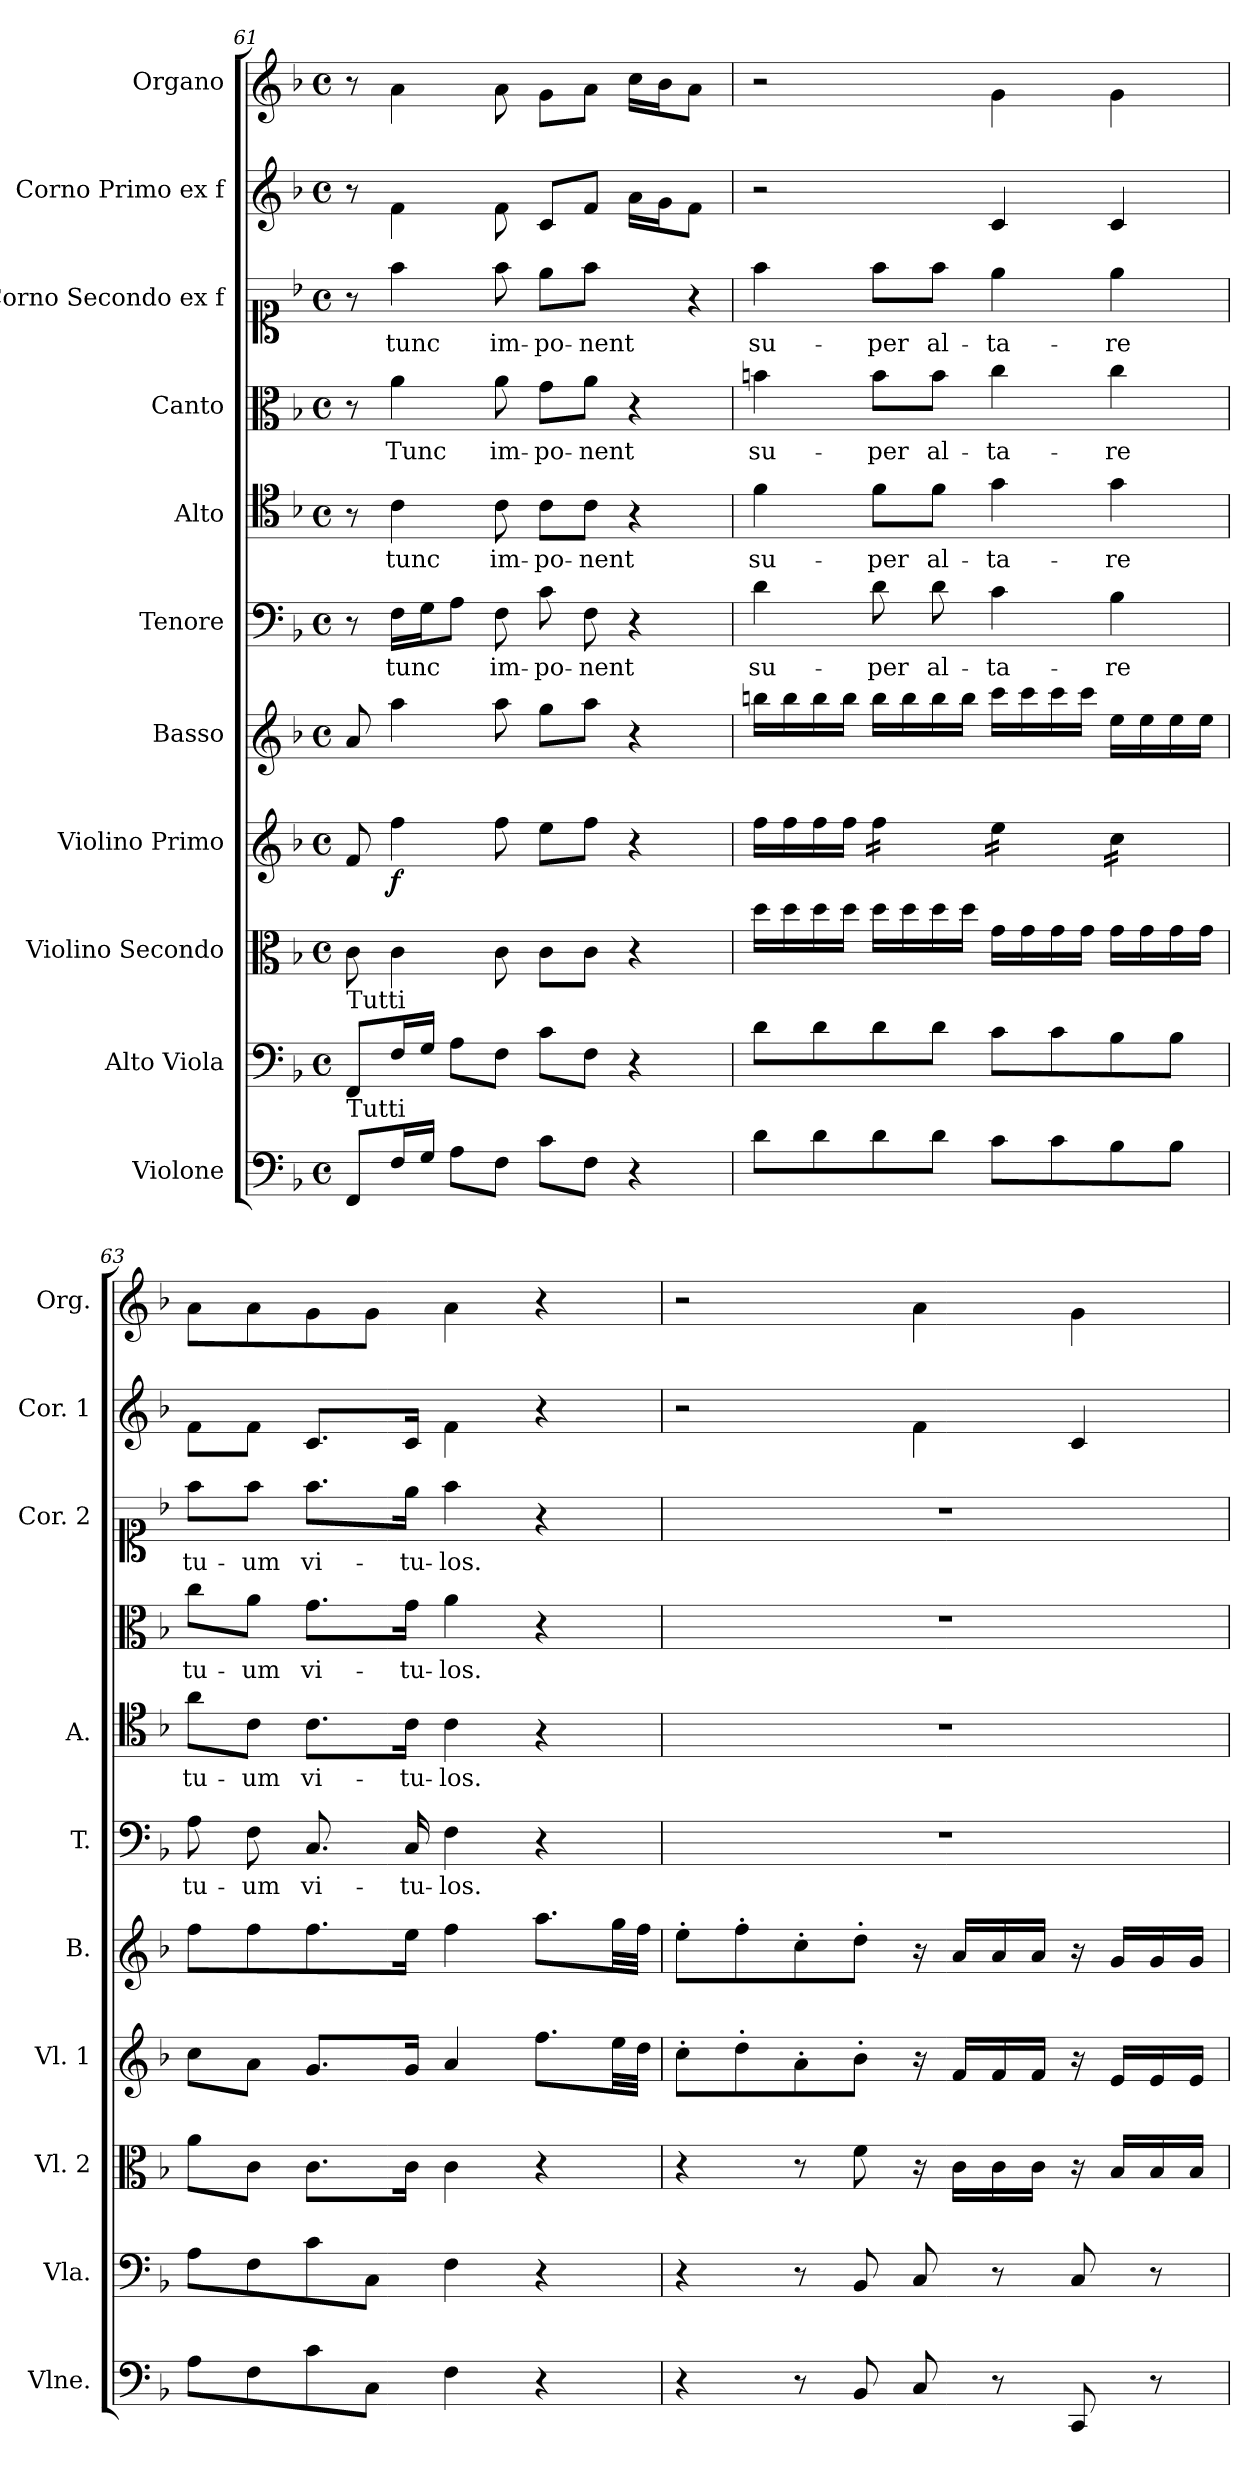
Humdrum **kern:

**kern	**kern	**kern	**kern	**dynam	**kern	**kern	**text	**kern	**text	**kern	**text	**kern	**text	**kern	**kern
*part11	*part10	*part9	*part8	*part8	*part7	*part6	*part6	*part5	*part5	*part4	*part4	*part3	*part3	*part2	*part1
*staff11	*staff10	*staff9	*staff8	*staff8	*staff7	*staff6	*staff6	*staff5	*staff5	*staff4	*staff4	*staff3	*staff3	*staff2	*staff1
*I"Violone	*I"Alto Viola	*I"Violino Secondo	*I"Violino Primo	*	*I"Basso	*I"Tenore	*	*I"Alto	*	*I"Canto	*	*I"Corno Secondo ex f	*	*I"Corno Primo ex f	*I"Organo
*I'Vlne.	*I'Vla.	*I'Vl. 2	*I'Vl. 1	*	*I'B.	*I'T.	*	*I'A.	*	*	*	*I'Cor. 2	*	*I'Cor. 1	*I'Org.
*clefF4	*clefF4	*clefC3	*clefG2	*	*clefG2	*clefF4	*	*clefC4	*	*clefC3	*	*clefC1	*	*clefG2	*clefG2
*	*ITrd7c12	*	*	*	*	*	*	*	*	*	*	*	*	*ITrd0c7	*ITrd0c7
*k[b-]	*k[b-]	*k[b-]	*k[b-]	*	*k[b-]	*k[b-]	*	*k[b-]	*	*k[b-]	*	*k[b-]	*	*k[b-]	*k[b-]
*M4/4	*M4/4	*M4/4	*M4/4	*	*M4/4	*M4/4	*	*M4/4	*	*M4/4	*	*M4/4	*	*M4/4	*M4/4
*met(c)	*met(c)	*met(c)	*met(c)	*	*met(c)	*met(c)	*	*met(c)	*	*met(c)	*	*met(c)	*	*met(c)	*met(c)
=61	=61	=61	=61	=61	=61	=61	=61	=61	=61	=61	=61	=61	=61	=61	=61
!	!LO:TX:a:t=Tutti	!	!	!	!	!	!	!	!	!	!	!	!	!	!
!LO:TX:a:t=Tutti	!	!	!	!	!	!	!	!	!	!	!	!	!	!	!
8FF/L	8FFF/L	8c\	8f/	.	8a/	8r	.	8r	.	8r	.	8r	.	8r	8r
!	!	!	!	!LO:DY:b	!	!	!	!	!	!	!	!	!	!	!
16F/L	16FF/L	4c\	4ff\	f	4aa\	16F\LL	tunc	4c\	tunc	4a\	Tunc	4ff\	tunc	4f\	4a\
16G/JJ	16GG/JJ	.	.	.	.	16G\J	.	.	.	.	.	.	.	.	.
8A\L	8AA\L	.	.	.	.	8A\J	.	.	.	.	.	.	.	.	.
8F\J	8FF\J	8c\	8ff\	.	8aa\	8F\	im-	8c\	im-	8a\	im-	8ff\	im-	8f\	8a\
8c\L	8C\L	8c\L	8ee\L	.	8gg\L	8c\	-po-	8c\L	-po-	8g\L	-po-	8ee\L	-po-	8c/L	8g\L
!	!	!	!	!	!	!	!	!	!	!	!	!LO:N:vis=8	!	!	!
8F\J	8FF\J	8c\J	8ff\J	.	8aa\J	8F\	-nent	8c\J	-nent	8a\J	-nent	4ff\J	-nent	8f/J	8a\J
4r	4r	4r	4r	.	4r	4r	.	4r	.	4r	.	.	.	16a\LL	16cc\LL
.	.	.	.	.	.	.	.	.	.	.	.	.	.	16g\J	16b-\J
!	!	!	!	!	!	!	!	!	!	!	!	!LO:N:vis=4	!	!	!
.	.	.	.	.	.	.	.	.	.	.	.	8r	.	8f\J	8a\J
!!LO:PB:g=z
=62	=62	=62	=62	=62	=62	=62	=62	=62	=62	=62	=62	=62	=62	=62	=62
8d\L	8D\L	16dd\LL	16ff\LL	.	16bbn\LL	4d\	su-	4f\	su-	4bn\	su-	4ff\	su-	2r	2r
.	.	16dd\	16ff\	.	16bb\	.	.	.	.	.	.	.	.	.	.
8d\	8D\	16dd\	16ff\	.	16bb\	.	.	.	.	.	.	.	.	.	.
.	.	16dd\JJ	16ff\JJ	.	16bb\JJ	.	.	.	.	.	.	.	.	.	.
*	*	*	*tremolo	*	*	*	*	*	*	*	*	*	*	*	*
8d\	8D\	16dd\LL	16ff\LL	.	16bb\LL	8d\	-per	8f\L	-per	8b\L	-per	8ff\L	-per	.	.
.	.	16dd\	16ff\	.	16bb\	.	.	.	.	.	.	.	.	.	.
8d\J	8D\J	16dd\	16ff\	.	16bb\	8d\	al-	8f\J	al-	8b\J	al-	8ff\J	al-	.	.
.	.	16dd\JJ	16ff\JJ	.	16bb\JJ	.	.	.	.	.	.	.	.	.	.
8c\L	8C\L	16g\LL	16ee\LL	.	16ccc\LL	4c\	-ta-	4g\	-ta-	4cc\	-ta-	4ee\	-ta-	4c/	4g\
.	.	16g\	16ee\	.	16ccc\	.	.	.	.	.	.	.	.	.	.
8c\	8C\	16g\	16ee\	.	16ccc\	.	.	.	.	.	.	.	.	.	.
.	.	16g\JJ	16ee\JJ	.	16ccc\JJ	.	.	.	.	.	.	.	.	.	.
8B-\	8BB-\	16g\LL	16cc\LL	.	16ee\LL	4B-\	-re	4g\	-re	4cc\	-re	4ee\	-re	4c/	4g\
.	.	16g\	16cc\	.	16ee\	.	.	.	.	.	.	.	.	.	.
8B-\J	8BB-\J	16g\	16cc\	.	16ee\	.	.	.	.	.	.	.	.	.	.
.	.	16g\JJ	16cc\JJ	.	16ee\JJ	.	.	.	.	.	.	.	.	.	.
*	*	*	*Xtremolo	*	*	*	*	*	*	*	*	*	*	*	*
=63	=63	=63	=63	=63	=63	=63	=63	=63	=63	=63	=63	=63	=63	=63	=63
8A\L	8AA\L	8a\L	8cc\L	.	8ff\L	8A\	tu-	8a\L	tu-	8cc\L	tu-	8ff\L	tu-	8f\L	8a\L
8F\	8FF\	8c\J	8a\J	.	8ff\	8F\	-um	8c\J	-um	8a\J	-um	8ff\J	-um	8f\J	8a\
8c\	8C\	8.c\L	8.g/L	.	8.ff\	8.C/	vi-	8.c\L	vi-	8.g\L	vi-	8.ff\L	vi-	8.c/L	8g\
8C\J	8CC\J	.	.	.	.	.	.	.	.	.	.	.	.	.	8g\J
.	.	16c\Jk	16g/Jk	.	16ee\Jk	16C/	-tu-	16c\Jk	-tu-	16g\Jk	-tu-	16ee\Jk	-tu-	16c/Jk	.
4F\	4FF\	4c\	4a/	.	4ff\	4F\	-los.	4c\	-los.	4a\	-los.	4ff\	-los.	4f\	4a\
4r	4r	4r	8.ff\L	.	8.aa\L	4r	.	4r	.	4r	.	4r	.	4r	4r
.	.	.	32ee\LL	.	32gg\LL	.	.	.	.	.	.	.	.	.	.
.	.	.	32dd\JJJ	.	32ff\JJJ	.	.	.	.	.	.	.	.	.	.
!!LO:PB:g=z
=64	=64	=64	=64	=64	=64	=64	=64	=64	=64	=64	=64	=64	=64	=64	=64
4r	4r	4r	8cc'\L	.	8ee'\L	1r	.	1r	.	1r	.	1r	.	2r	2r
.	.	.	8dd'\	.	8ff'\	.	.	.	.	.	.	.	.	.	.
8r	8r	8r	8a'\	.	8cc'\	.	.	.	.	.	.	.	.	.	.
8BB-/	8BBB-/	8f\	8b-'\J	.	8dd'\J	.	.	.	.	.	.	.	.	.	.
8C/	8CC/	16r	16r	.	16r	.	.	.	.	.	.	.	.	4f\	4a\
.	.	16c\LL	16f/LL	.	16a/LL	.	.	.	.	.	.	.	.	.	.
8r	8r	16c\	16f/	.	16a/	.	.	.	.	.	.	.	.	.	.
.	.	16c\JJ	16f/JJ	.	16a/JJ	.	.	.	.	.	.	.	.	.	.
8CC/	8CC/	16r	16r	.	16r	.	.	.	.	.	.	.	.	4c/	4g\
.	.	16B-/LL	16e/LL	.	16g/LL	.	.	.	.	.	.	.	.	.	.
8r	8r	16B-/	16e/	.	16g/	.	.	.	.	.	.	.	.	.	.
.	.	16B-/JJ	16e/JJ	.	16g/JJ	.	.	.	.	.	.	.	.	.	.
=	=	=	=	=	=	=	=	=	=	=	=	=	=	=	=
*-	*-	*-	*-	*-	*-	*-	*-	*-	*-	*-	*-	*-	*-	*-	*-
